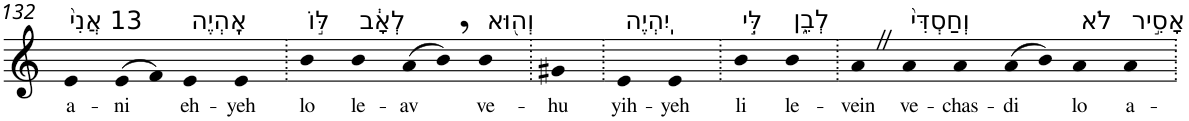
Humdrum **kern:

**kern	**text
*part1	*part1
*staff1	*staff1
*I"Piano	*
*I'Pno	*
!!LO:PB:g=z
*clefG2	*
*k[]	*
=132	=132
!LO:TX:a:t=13 אֲנִי֙	!
!	!LO:LY:b
4e	a-
!	!LO:LY:b
(>8e	-ni
8f)	.
!LO:TX:a:t=אֶֽהְיֶה	!
!	!LO:LY:b
4e	eh-
!	!LO:LY:b
4e	-yeh
=133.	=133.
!LO:TX:a:t=לּ֣וֹ	!
!	!LO:LY:b
4b	lo
!LO:TX:a:t=לְאָ֔ב	!
!	!LO:LY:b
4b	le-
!	!LO:LY:b
(>8a	-av
8b,)	.
!LO:TX:a:t=וְה֖וּא	!
!	!LO:LY:b
4b	ve-
=134.	=134.
!	!LO:LY:b
4g#X	-hu
=135.	=135.
!LO:TX:a:t=יִֽהְיֶה	!
!	!LO:LY:b
4e	yih-
!	!LO:LY:b
4e	-yeh
=136.	=136.
!LO:TX:a:t=לִּ֣י	!
!	!LO:LY:b
4b	li
!LO:TX:a:t=לְבֵ֑ן	!
!	!LO:LY:b
4b	le-
=137.	=137.
!	!LO:LY:b
4aZ	-vein
!LO:TX:a:t=וְחַסְדִּי֙	!
!	!LO:LY:b
4a	ve-
!	!LO:LY:b
4a	-chas-
!	!LO:LY:b
(>8a	-di
8b)	.
!LO:TX:a:t=לֹא	!
!	!LO:LY:b
4a	lo
!LO:TX:a:t=אָסִ֣יר	!
!	!LO:LY:b
4a	a-
=.	=.
*-	*-
